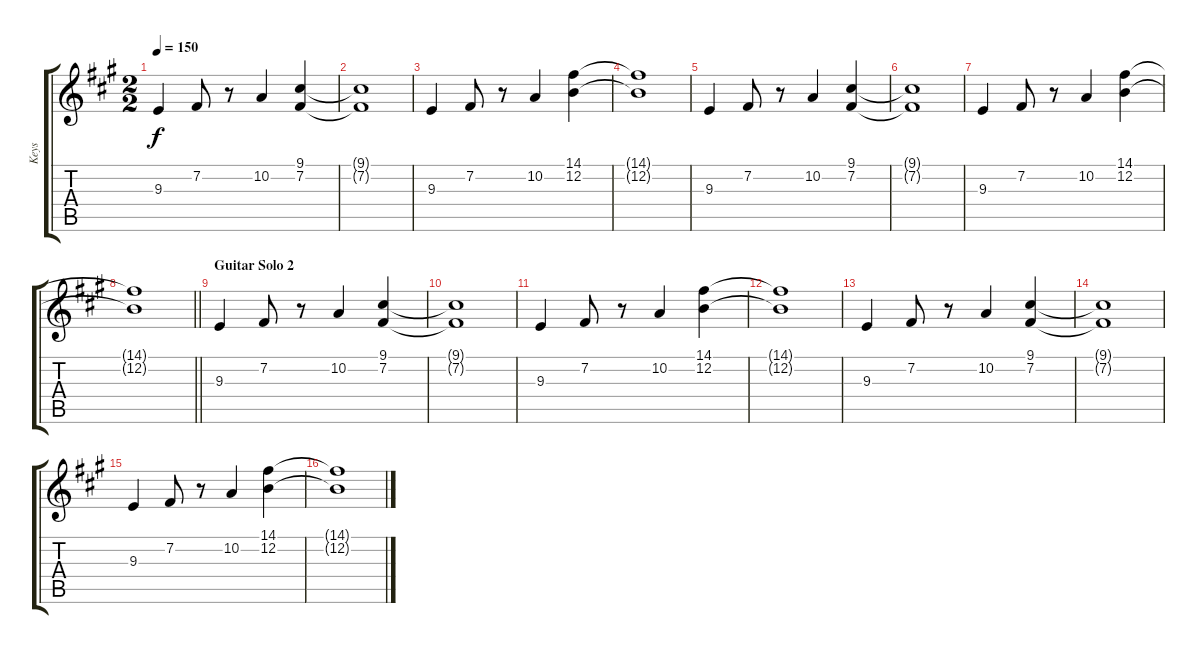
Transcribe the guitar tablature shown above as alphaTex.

\track ("Keys" "Keys") {instrument drawbarorgan}
\staff {score tabs}
\tuning (E4 B3 G3 D3 A2 E2) {hide}
\ts (2 2)
\tempo 150
\clef g2
\ks a
9.3.4{dy f} 7.2.8 r.8 10.2.4 (9.1 7.2).4 |
(9.1{t} 7.2{t}).1 |
9.3.4 7.2.8 r.8 10.2.4 (14.1 12.2).4 |
(14.1{t} 12.2{t}).1 |
9.3.4 7.2.8 r.8 10.2.4 (9.1 7.2).4 |
(9.1{t} 7.2{t}).1 |
9.3.4 7.2.8 r.8 10.2.4 (14.1 12.2).4 |
\barLineRight lightlight
(14.1{t} 12.2{t}).1 |
\section ("" "Guitar Solo 2")
9.3.4 7.2.8 r.8 10.2.4 (9.1 7.2).4 |
(9.1{t} 7.2{t}).1 |
9.3.4 7.2.8 r.8 10.2.4 (14.1 12.2).4 |
(14.1{t} 12.2{t}).1 |
9.3.4 7.2.8 r.8 10.2.4 (9.1 7.2).4 |
(9.1{t} 7.2{t}).1 |
9.3.4 7.2.8 r.8 10.2.4 (14.1 12.2).4 |
(14.1{t} 12.2{t}).1
